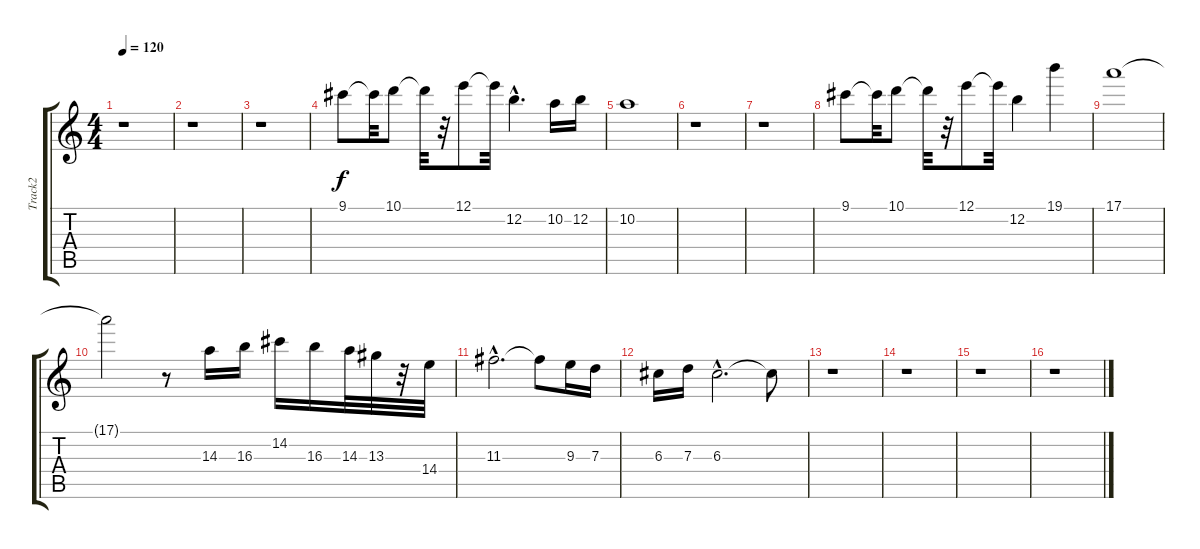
\track ("Track2" "Track2") {instrument acousticguitarnylon}
\staff {score tabs}
\tuning (E4 B3 G3 D3 A2 E2) {hide}
\ts (4 4)
\tempo 120
\clef g2
\ks c
r.1{dy f instrument acousticguitarnylon} |
r.1 |
r.1 |
9.1.8{volume 16} 9.1{t}.32 10.1.8 10.1{t}.32 r.32 12.1.8 12.1{t}.32 12.2{hac}.4{d} 10.2.16 12.2.16 |
10.2.1 |
r.1 |
r.1 |
9.1.8 9.1{t}.32 10.1.8 10.1{t}.32 r.32 12.1.8 12.1{t}.32 12.2.4 19.1.4 |
17.1.1 |
17.1{t}.2 r.8 14.3.16 16.3.16 14.2.16 16.3.16 14.3.32 13.3.32 r.32 14.4.32 |
11.3{hac}.2{d} 11.3{t}.8 9.3.16 7.3.16 |
6.3.16 7.3.16 6.3{hac}.2{d} 6.3{t}.8 |
r.1 |
r.1 |
r.1 |
r.1
